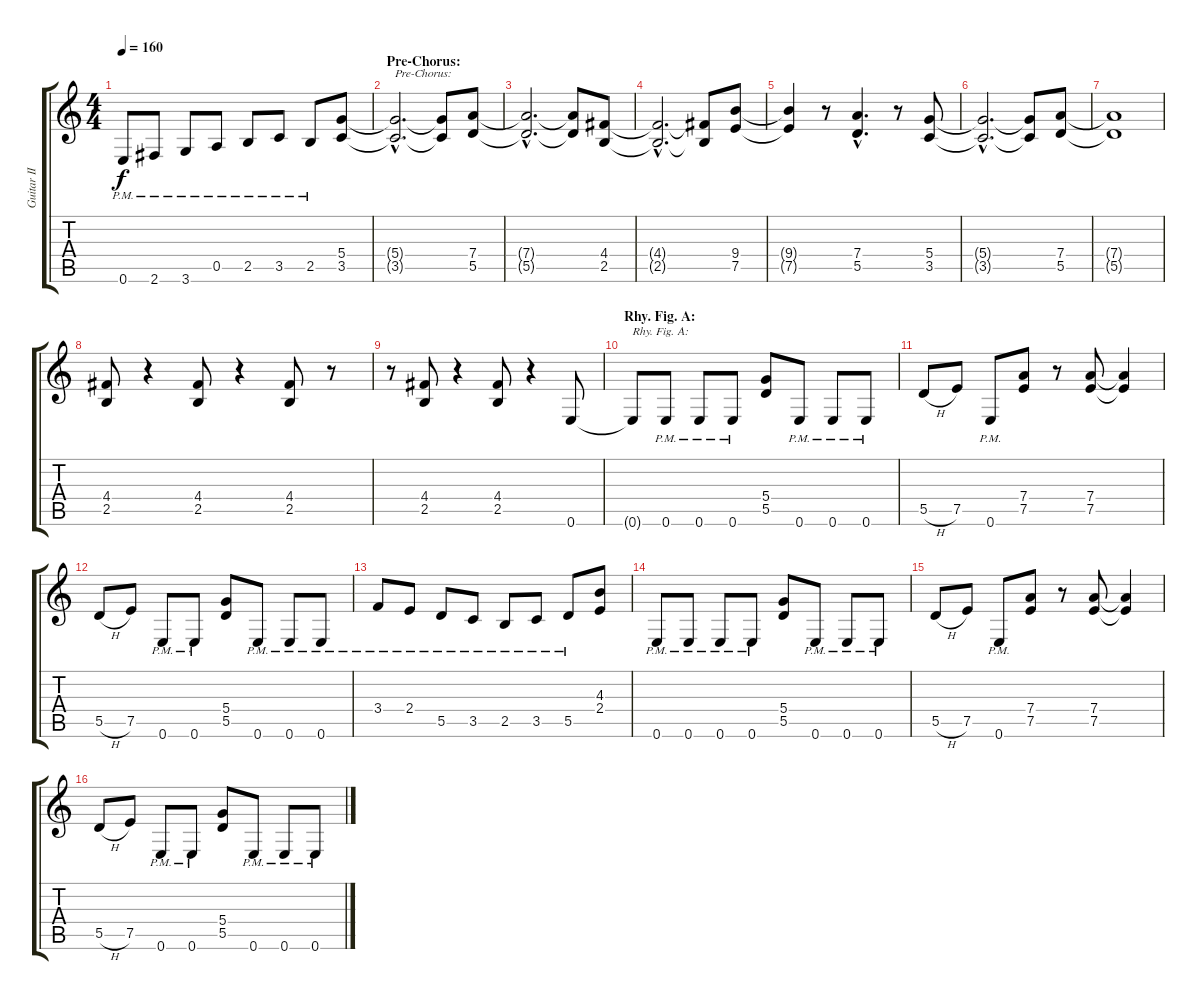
\track ("Guitar II" "Guitar II") {instrument distortionguitar}
\staff {score tabs}
\tuning (E4 B3 G3 D3 A2 E2) {hide}
\ts (4 4)
\tempo 160
\clef g2
\ks c
0.6{pm}.8{dy f} 2.6{pm}.8 3.6{pm}.8 0.5{pm}.8 2.5{pm}.8 3.5{pm}.8 2.5{pm}.8 (5.4 3.5).8 |
\section ("" "Pre-Chorus:")
(5.4{hac t} 3.5{hac t}).2{d txt "Pre-Chorus:"} (5.4{t} 3.5{t}).8 (7.4 5.5).8 |
(7.4{hac t} 5.5{hac t}).2{d} (7.4{t} 5.5{t}).8 (4.4 2.5).8 |
(4.4{hac t} 2.5{hac t}).2{d} (4.4{t} 2.5{t}).8 (9.4 7.5).8 |
(9.4{t} 7.5{t}).4 r.8 (7.4{hac} 5.5{hac}).4{d} r.8 (5.4 3.5).8 |
(5.4{hac t} 3.5{hac t}).2{d} (5.4{t} 3.5{t}).8 (7.4 5.5).8 |
(7.4{t} 5.5{t}).1 |
(4.4 2.5).8 r.4 (4.4 2.5).8 r.4 (4.4 2.5).8 r.8 |
r.8 (4.4 2.5).8 r.4 (4.4 2.5).8 r.4 0.6.8 |
\section ("" "Rhy. Fig. A:")
0.6{t}.8{txt "Rhy. Fig. A:"} 0.6{pm}.8 0.6{pm}.8 0.6{pm}.8 (5.4 5.5).8 0.6{pm}.8 0.6{pm}.8 0.6{pm}.8 |
5.5{h}.8 7.5.8 0.6{pm}.8 (7.4 7.5).8 r.8 (7.4 7.5).8 (7.4{t} 7.5{t}).4 |
5.5{h}.8 7.5.8 0.6{pm}.8 0.6{pm}.8 (5.4 5.5).8 0.6{pm}.8 0.6{pm}.8 0.6{pm}.8 |
3.4{pm}.8 2.4{pm}.8 5.5{pm}.8 3.5{pm}.8 2.5{pm}.8 3.5{pm}.8 5.5{pm}.8 (4.3 2.4).8 |
0.6{pm}.8 0.6{pm}.8 0.6{pm}.8 0.6{pm}.8 (5.4 5.5).8 0.6{pm}.8 0.6{pm}.8 0.6{pm}.8 |
5.5{h}.8 7.5.8 0.6{pm}.8 (7.4 7.5).8 r.8 (7.4 7.5).8 (7.4{t} 7.5{t}).4 |
5.5{h}.8 7.5.8 0.6{pm}.8 0.6{pm}.8 (5.4 5.5).8 0.6{pm}.8 0.6{pm}.8 0.6{pm}.8
